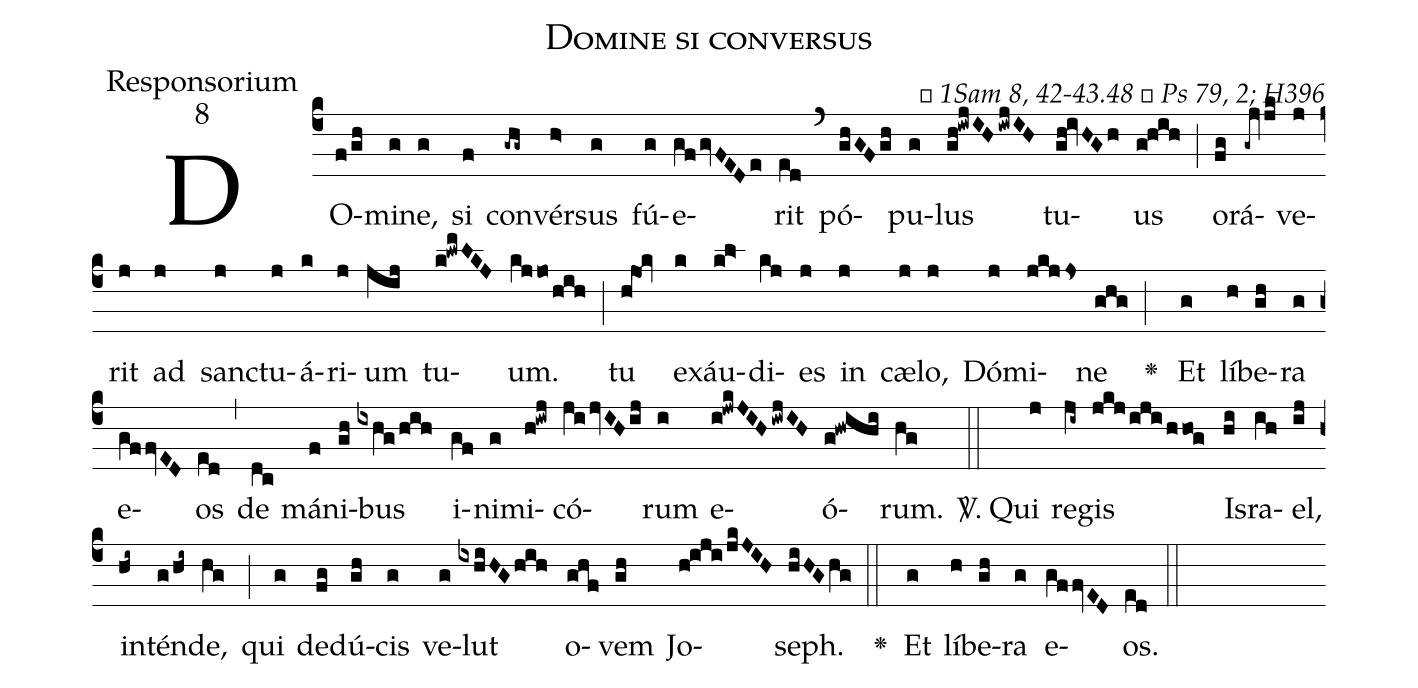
name:Domine si conversus;
office-part:Responsorium;
mode:8;
commentary:ꝶ 1Sam 8, 42-43.48 ꝟ Ps 79, 2; H396;
%%
(c4)DO(f/gh)mi(g)ne,(g) si(f) con(-ghg~)vér(h>)sus(g) fú(g)e(gf/gvFEDe)rit(ed) (`) pó(ghGFgh)pu(g)lus(gh!iwjIHiwjIH) tu(gh!ivHGh)us(g!hih) (;) o(fg)rá(-gqj/jk)ve(j)rit(j) ad(j) san(j)ctu(j)á(k)ri(j)um(jij) tu(k!lwmLKJ)um.(kjjo/hih) (;)
tu(h@jok) e(k)xáu(kl>)di(kj)es(j) in(j) cæ(j)lo,(j) Dó(j)mi(jkjjs)ne(ghg) (;)
<v>\greheightstar</v>()
Et(g) lí(h)be(gh)ra(g) e(gf/fvED)os(ed) (,) de(dc) má(f)ni(gh)bus(ixhg/hih) i(gf)ni(g)mi(h!iwj)có(ji/jvIHij)rum(i) e(i!jwkJIHiwjIH)ó(g!hwihi)rum.(hg) (::)

<sp>V/</sp>.
Qui(j) re(ji~)gis(jkj/iji/hho!g) Is(hi)ra(ih)el,(ij) in(hi~)tén(g/hi~)de,(hg) (;) qui(g) de(fg)dú(gh)cis(g) ve(g)lut(ixhiHGhih) o(ghf)vem(gh) Jo(h!iji/jkJIH)seph.(hiHGhg) (::)

<v>\greheightstar</v>()
Et(g) lí(h)be(gh)ra(g) e(gf/fvED)os.(ed) (::)
